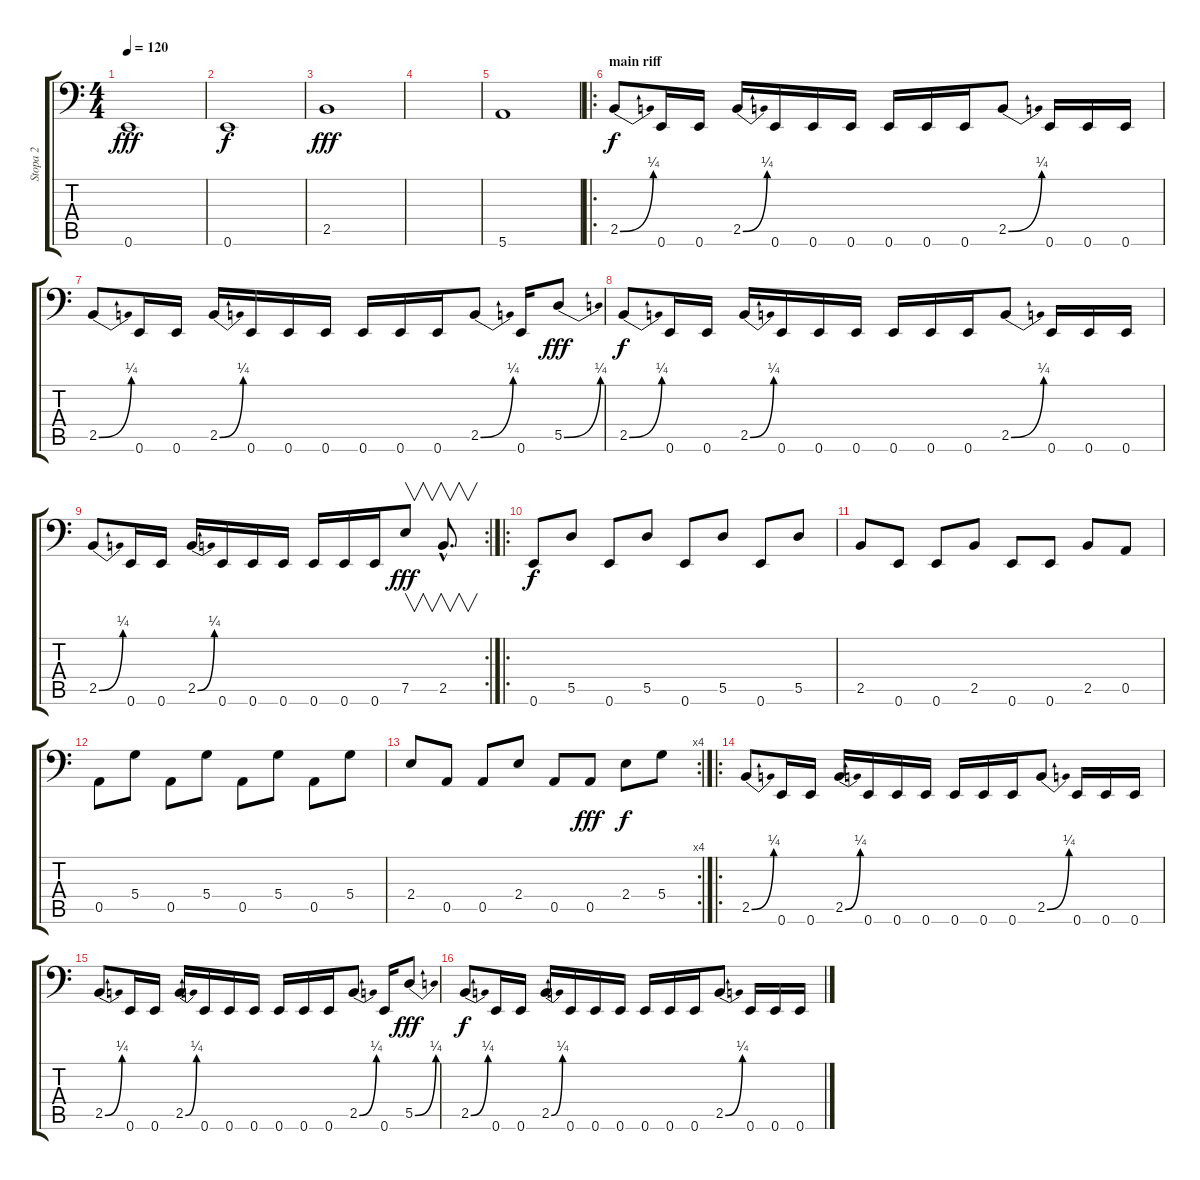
\track ("Stopa 2" "Stopa 2") {instrument electricbassfinger}
\staff {score tabs}
\tuning (E3 B2 G2 D2 A1 E1) {hide}
\ts (4 4)
\tempo 120
\clef f4
\ks c
0.6.1{dy fff instrument electricbassfinger} |
0.6.1{dy f} |
2.5.1{dy fff} |
|
5.6.1 |
\ro
\section ("" "main riff")
2.5{be (bend 0 0 60 1)}.8{dy f} 0.6.16 0.6.16 2.5{be (bend 0 0 60 1)}.16 0.6.16 0.6.16 0.6.16 0.6.16 0.6.16 0.6.16 2.5{be (bend 0 0 60 1)}.8 0.6.16 0.6.16 0.6.16 |
2.5{be (bend 0 0 60 1)}.8 0.6.16 0.6.16 2.5{be (bend 0 0 60 1)}.16 0.6.16 0.6.16 0.6.16 0.6.16 0.6.16 0.6.16 2.5{be (bend 0 0 60 1)}.8 0.6.16 5.5{be (bend 0 0 60 1)}.8{dy fff} |
2.5{be (bend 0 0 60 1)}.8{dy f} 0.6.16 0.6.16 2.5{be (bend 0 0 60 1)}.16 0.6.16 0.6.16 0.6.16 0.6.16 0.6.16 0.6.16 2.5{be (bend 0 0 60 1)}.8 0.6.16 0.6.16 0.6.16 |
\rc 2
2.5{be (bend 0 0 60 1)}.8 0.6.16 0.6.16 2.5{be (bend 0 0 60 1)}.16 0.6.16 0.6.16 0.6.16 0.6.16 0.6.16 0.6.16 7.5.8{v dy fff} 2.5{hac}.8{v d} |
\ro
0.6.8{dy f instrument slapbass2} 5.5.8 0.6.8 5.5.8 0.6.8 5.5.8 0.6.8 5.5.8 |
2.5.8 0.6.8 0.6.8 2.5.8 0.6.8 0.6.8 2.5.8 0.5.8 |
0.5.8 5.4.8 0.5.8 5.4.8 0.5.8 5.4.8 0.5.8 5.4.8 |
\rc 4
2.4.8 0.5.8 0.5.8 2.4.8 0.5.8 0.5.8{dy fff} 2.4.8{dy f} 5.4.8 |
\ro
2.5{be (bend 0 0 60 1)}.8{instrument electricbassfinger} 0.6.16 0.6.16 2.5{be (bend 0 0 60 1)}.16 0.6.16 0.6.16 0.6.16 0.6.16 0.6.16 0.6.16 2.5{be (bend 0 0 60 1)}.8 0.6.16 0.6.16 0.6.16 |
2.5{be (bend 0 0 60 1)}.8 0.6.16 0.6.16 2.5{be (bend 0 0 60 1)}.16 0.6.16 0.6.16 0.6.16 0.6.16 0.6.16 0.6.16 2.5{be (bend 0 0 60 1)}.8 0.6.16 5.5{be (bend 0 0 60 1)}.8{dy fff} |
2.5{be (bend 0 0 60 1)}.8{dy f} 0.6.16 0.6.16 2.5{be (bend 0 0 60 1)}.16 0.6.16 0.6.16 0.6.16 0.6.16 0.6.16 0.6.16 2.5{be (bend 0 0 60 1)}.8 0.6.16 0.6.16 0.6.16
